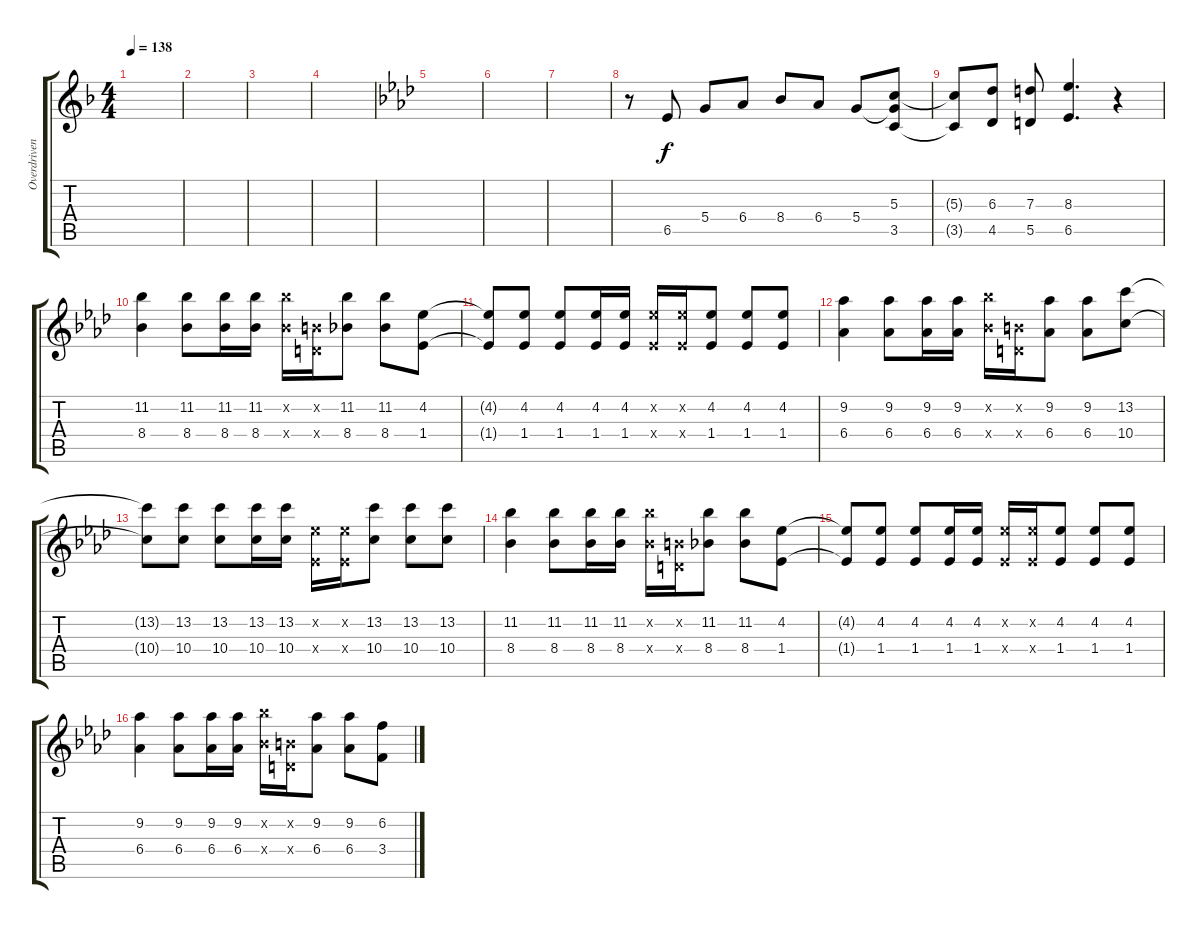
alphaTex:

\track ("Overdriven Guitar" "Overdriven") {instrument overdrivenguitar}
\staff {score tabs}
\tuning (E4 B3 G3 D3 A2 E2) {hide}
\ts (4 4)
\tempo 138
\clef g2
\ks f
|
|
|
|
\ks ab
|
|
|
r.8 6.5.8 5.4.8 6.4.8 8.4.8 6.4.8 5.4.8 (5.3 5.4{t} 3.5).8 |
(5.3{t} 3.5{t}).8 (6.3 4.5).8 (7.3 5.5).8 (8.3 6.5).4{d} r.4 |
(11.2 8.4).4 (11.2 8.4).8 (11.2 8.4).16 (11.2 8.4).16 (11.2{x} 8.4{x}).16 (0.2{x} 0.4{x}).16 (11.2 8.4).8 (11.2 8.4).8 (4.2 1.4).8 |
(4.2{t} 1.4{t}).8 (4.2 1.4).8 (4.2 1.4).8 (4.2 1.4).16 (4.2 1.4).16 (4.2{x} 1.4{x}).16 (4.2{x} 1.4{x}).16 (4.2 1.4).8 (4.2 1.4).8 (4.2 1.4).8 |
(9.2 6.4).4 (9.2 6.4).8 (9.2 6.4).16 (9.2 6.4).16 (11.2{x} 8.4{x}).16 (0.2{x} 0.4{x}).16 (9.2 6.4).8 (9.2 6.4).8 (13.2 10.4).8 |
(13.2{t} 10.4{t}).8 (13.2 10.4).8 (13.2 10.4).8 (13.2 10.4).16 (13.2 10.4).16 (4.2{x} 1.4{x}).16 (4.2{x} 1.4{x}).16 (13.2 10.4).8 (13.2 10.4).8 (13.2 10.4).8 |
(11.2 8.4).4 (11.2 8.4).8 (11.2 8.4).16 (11.2 8.4).16 (11.2{x} 8.4{x}).16 (0.2{x} 0.4{x}).16 (11.2 8.4).8 (11.2 8.4).8 (4.2 1.4).8 |
(4.2{t} 1.4{t}).8 (4.2 1.4).8 (4.2 1.4).8 (4.2 1.4).16 (4.2 1.4).16 (4.2{x} 1.4{x}).16 (4.2{x} 1.4{x}).16 (4.2 1.4).8 (4.2 1.4).8 (4.2 1.4).8 |
(9.2 6.4).4 (9.2 6.4).8 (9.2 6.4).16 (9.2 6.4).16 (11.2{x} 8.4{x}).16 (0.2{x} 0.4{x}).16 (9.2 6.4).8 (9.2 6.4).8 (6.2 3.4).8
